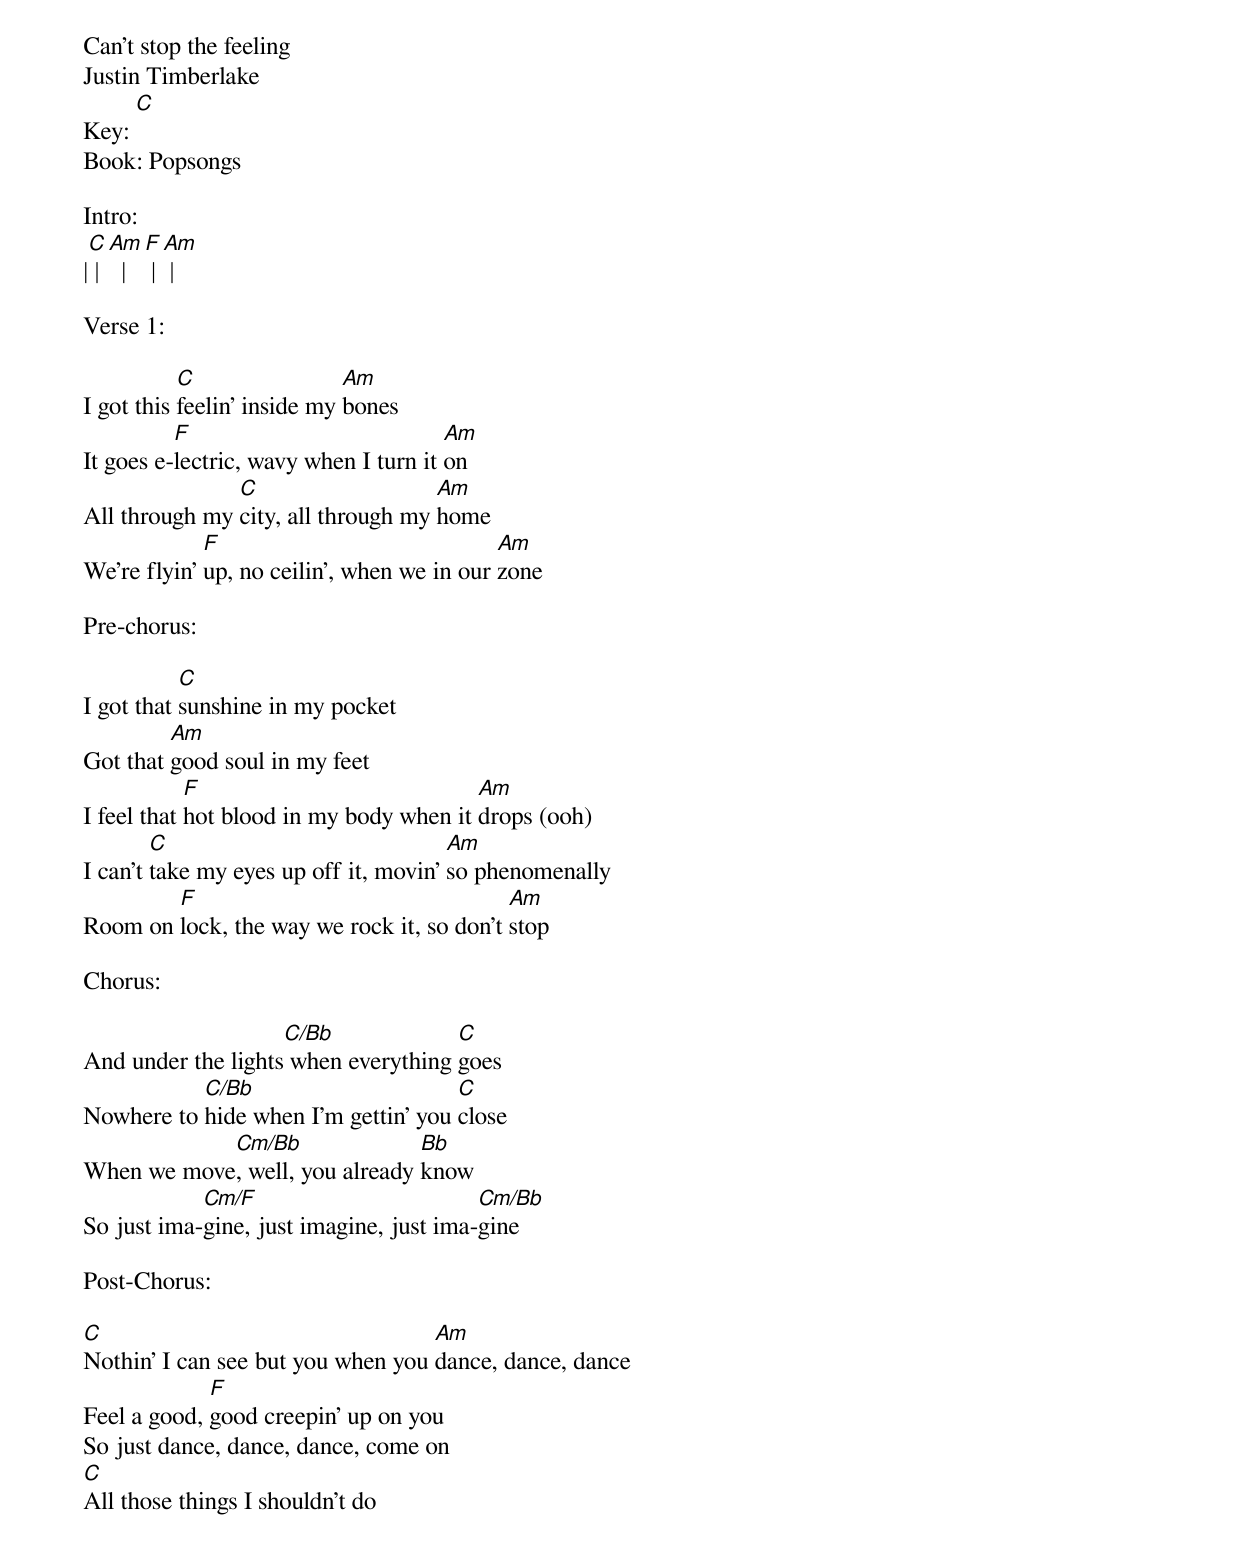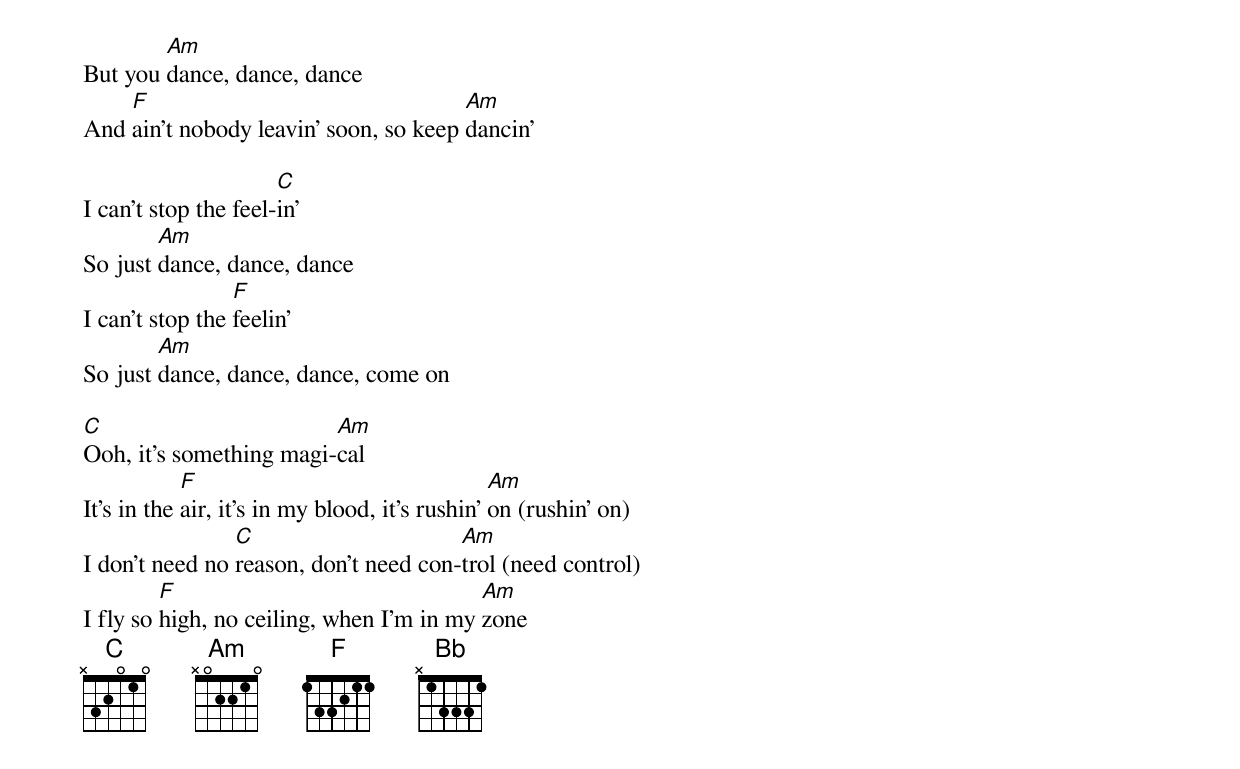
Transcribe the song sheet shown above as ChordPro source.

Can’t stop the feeling
Justin Timberlake
Key: [C]
Book: Popsongs

Intro:
|[C] | [Am]  | [F] | [Am] |

Verse 1:

I got this [C]feelin' inside my [Am]bones
It goes e-[F]lectric, wavy when I turn it [Am]on
All through my [C]city, all through my [Am]home
We're flyin' [F]up, no ceilin', when we in our [Am]zone

Pre-chorus:

I got that [C]sunshine in my pocket
Got that [Am]good soul in my feet
I feel that [F]hot blood in my body when it [Am]drops (ooh)
I can't [C]take my eyes up off it, movin' [Am]so phenomenally
Room on [F]lock, the way we rock it, so don't [Am]stop

Chorus:

And under the lights[C/Bb] when everything [C]goes
Nowhere to [C/Bb]hide when I'm gettin' you [C]close
When we move[Cm/Bb], well, you already [Bb]know
So just ima-[Cm/F]gine, just imagine, just ima-[Cm/Bb]gine

Post-Chorus:

[C]Nothin' I can see but you when you [Am]dance, dance, dance
Feel a good, [F]good creepin' up on you
So just dance, dance, dance, come on
[C]All those things I shouldn't do
But you [Am]dance, dance, dance
And [F]ain't nobody leavin' soon, so keep [Am]dancin'

I can't stop the feel-[C]in'
So just [Am]dance, dance, dance
I can't stop the [F]feelin'
So just [Am]dance, dance, dance, come on

[C]Ooh, it's something magi-[Am]cal
It's in the [F]air, it's in my blood, it's rushin' [Am]on (rushin' on)
I don't need no [C]reason, don't need con-[Am]trol (need control)
I fly so [F]high, no ceiling, when I'm in my [Am]zone
